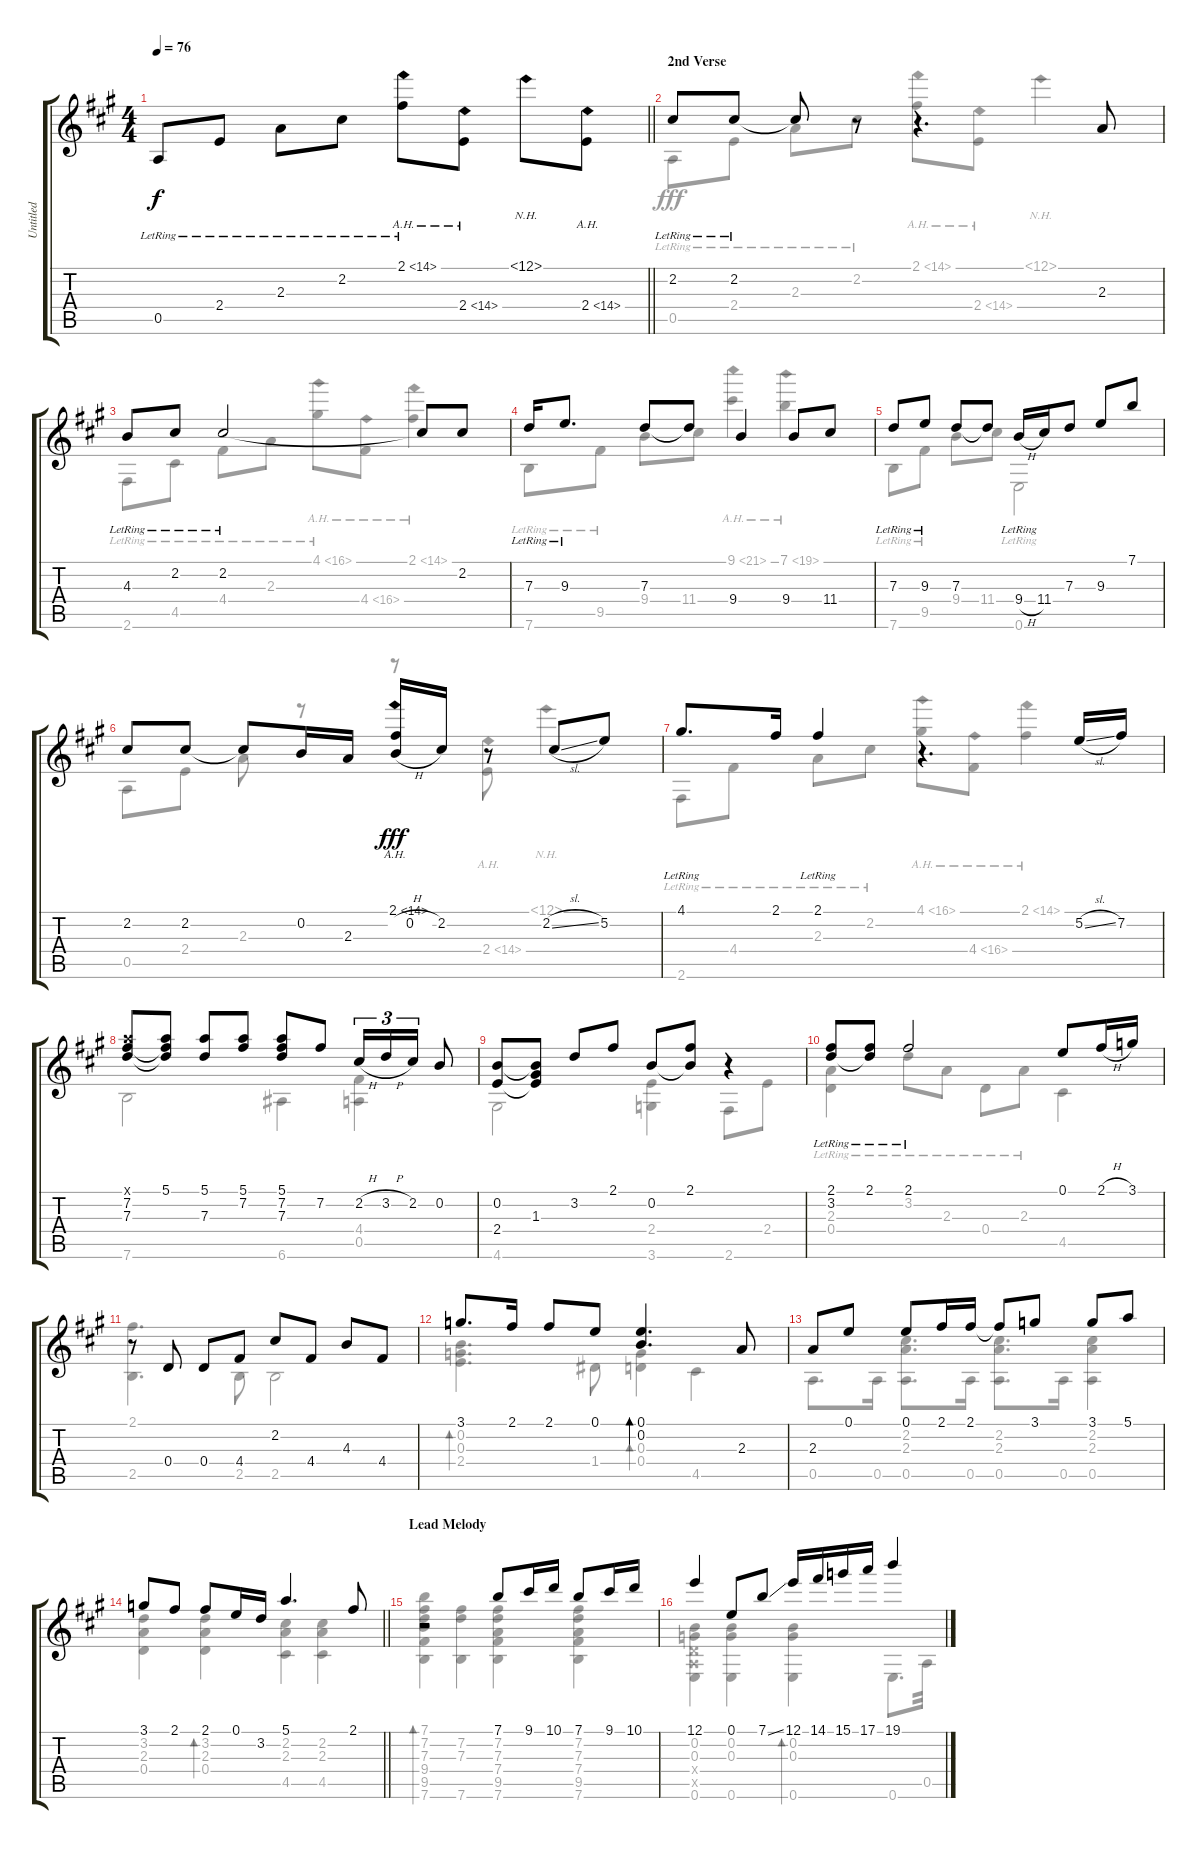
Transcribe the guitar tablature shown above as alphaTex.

\track ("Untitled" "Untitled") {instrument acousticguitarnylon}
\staff {score tabs}
\tuning (E4 B3 G3 D3 A2 E2) {hide}
\voice
\ts (4 4)
\tempo 76
\clef g2
\barLineRight lightlight
\ks a
0.5{lr}.8{dy f} 2.4{lr}.8 2.3{lr}.8 2.2{lr}.8 2.1{ah 12 lr}.8 2.4{ah 12}.8 12.1{nh}.8 2.4{ah 12}.8 |
\section ("" "2nd Verse")
2.2{lr}.8 2.2{lr}.8 2.2{t}.8 r.8 r.4{d} 2.3.8 |
4.3{lr}.8 2.2{lr}.8 2.2{lr}.2 2.2{t}.8 2.2.8 |
7.3{lr}.16 9.3{lr}.8{d} 7.3.8 7.3{t}.8 9.4.4 9.4.8 11.4.8 |
7.3{lr}.8 9.3{lr}.8 7.3.8 7.3{t}.8 9.4{h lr}.16 11.4.16 7.3.8 9.3.8 7.1.8 |
2.2.8 2.2.8 2.2{t}.8 0.2.16 2.3.16 (2.1{ah 12} 0.2{h}).16{dy fff} 2.2.16 r.8 2.2{sl}.8 5.2.8 |
4.1{lr}.8{d} 2.1.16 2.1{lr}.4 r.4{d} 5.2{sl}.16 7.2.16 |
(5.1{x} 7.2 7.3).8 (5.1 7.2{t} 7.3{t}).8 (5.1 7.3).8 (5.1 7.2).8 (5.1 7.2 7.3).8 7.2.8 2.2{h}.16{tu (3 2)} 3.2{h}.16{tu (3 2)} 2.2.16{tu (3 2)} 0.2.8 |
(0.2 2.4).8 (0.2{t} 1.3 2.4{t}).8 3.2.8 2.1.8 0.2.8 (2.1 0.2{t}).8 r.4 |
(2.1{lr} 3.2{lr}).8 (2.1{lr} 3.2{t}).8 2.1{lr}.2 0.1.8 2.1{h}.16 3.1.16 |
r.8 0.4.8 0.4.8 4.4.8 2.2.8 4.4.8 4.3.8 4.4.8 |
3.1.8{d} 2.1.16 2.1.8 0.1.8 (0.1 0.2).4{d bd 30} 2.3.8 |
2.3.8 0.1.8 0.1.8 2.1.16 2.1.16 2.1{t}.8 3.1.8 3.1.8 5.1.8 |
\barLineRight lightlight
3.1.8 2.1.8 2.1.8 0.1.16 3.2.16 5.1.4{d} 2.1.8 |
\section ("" "Lead Melody")
r.2 7.1.8 9.1.16 10.1.16 7.1.8 9.1.16 10.1.16 |
12.1.4 0.1.8 7.1{ss}.8 12.1.16 14.1.16 15.1.16 17.1.16 19.1.4
\voice
\clef g2
\ottava regular
\simile none
\barLineRight lightlight
\ks a
|
0.5{lr}.8 2.4{lr}.8 2.3{lr}.8 2.2{lr}.8 2.1{ah 12}.8 2.4{ah 12}.8 12.1{nh}.4 |
2.6{lr}.8 4.5{lr}.8 4.4{lr}.8 2.3{lr}.8 4.1{ah 12 lr}.8 4.4{ah 12}.8 2.1{ah 12}.4 |
7.6{lr}.8 9.5{lr}.8 9.4.8 11.4.8 9.1{ah 12}.4 7.1{ah 12}.4 |
7.6{lr}.8 9.5{lr}.8 9.4.8 11.4.8 0.6{lr}.2 |
0.5.8 2.4.8 2.3.8 r.8 r.8 2.4{ah 12}.8{dy fff} 12.1{nh}.4 |
2.6{lr}.8 4.4{lr}.8 2.3{lr}.8 2.2{lr}.8 4.1{ah 12}.8 4.4{ah 12}.8 2.1{ah 12}.4 |
7.6.2 6.6.4 (4.4 0.5).4 |
4.6.2 (2.4 3.6).4 2.6.8 2.4.8 |
(2.3{lr} 0.4{lr}).4 3.2{lr}.8 2.3{lr}.8 0.4{lr}.8 2.3{lr}.8 4.5.4 |
(2.1 2.5).4{d} 2.5.8 2.5.2 |
(0.2 0.3 2.4).4{d bd 30} 1.4.8 (0.3 0.4).4{bd 30} 4.5.4 |
0.5.8{d} 0.5.16 (2.2 2.3 0.5).8{d} 0.5.16 (2.2 2.3 0.5).8{d} 0.5.16 (2.2 2.3 0.5).4 |
\barLineRight lightlight
(3.2 2.3 0.4).4 (3.2 2.3 0.4).4{bd 30} (2.2 2.3 4.5).4 (2.2 2.3 4.5).4 |
(7.1 7.2 7.3 9.4 9.5 7.6).4{bd 30} (7.2 7.3 7.6).4 (7.2 7.3 7.4 9.5 7.6).4 (7.2 7.3 7.4 9.5 7.6).4 |
(0.2 0.3 0.4{x} 0.5{x} 0.6).4 (0.2 0.3 0.6).4 (0.2 0.3 0.6).4{bd 30} 0.6.8{d} 0.5.32
